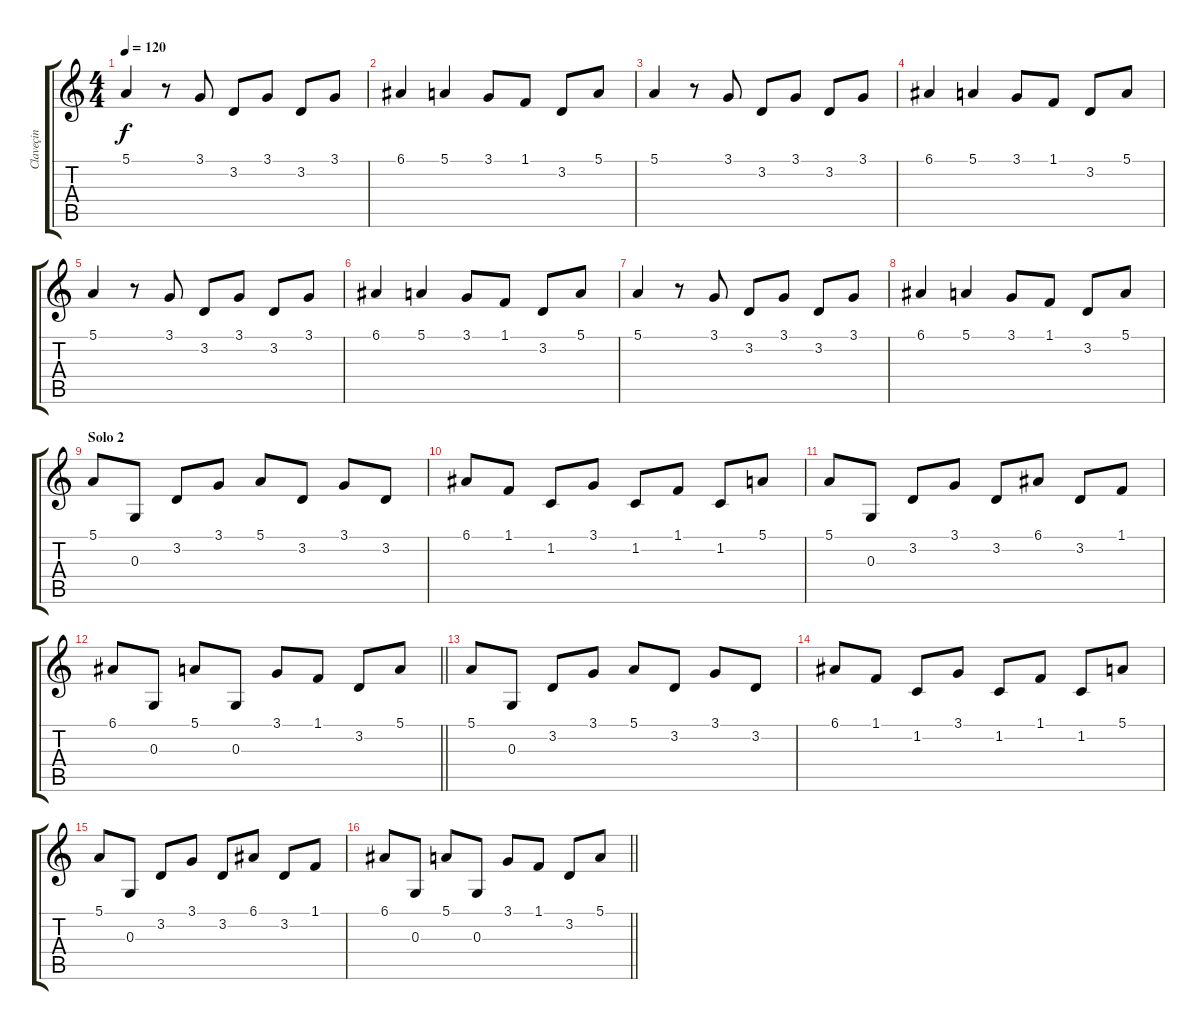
\track ("Claveçin" "Claveçin") {instrument harpsichord}
\staff {score tabs}
\tuning (E4 B3 G3 D3 A2 E2) {hide}
\ts (4 4)
\tempo 120
\clef g2
\ks c
5.1.4{dy f} r.8 3.1.8 3.2.8 3.1.8 3.2.8 3.1.8 |
6.1.4 5.1.4 3.1.8 1.1.8 3.2.8 5.1.8 |
5.1.4 r.8 3.1.8 3.2.8 3.1.8 3.2.8 3.1.8 |
6.1.4 5.1.4 3.1.8 1.1.8 3.2.8 5.1.8 |
5.1.4 r.8 3.1.8 3.2.8 3.1.8 3.2.8 3.1.8 |
6.1.4 5.1.4 3.1.8 1.1.8 3.2.8 5.1.8 |
5.1.4 r.8 3.1.8 3.2.8 3.1.8 3.2.8 3.1.8 |
6.1.4 5.1.4 3.1.8 1.1.8 3.2.8 5.1.8 |
\section ("" "Solo 2")
5.1.8 0.3.8 3.2.8 3.1.8 5.1.8 3.2.8 3.1.8 3.2.8 |
6.1.8 1.1.8 1.2.8 3.1.8 1.2.8 1.1.8 1.2.8 5.1.8 |
5.1.8 0.3.8 3.2.8 3.1.8 3.2.8 6.1.8 3.2.8 1.1.8 |
\barLineRight lightlight
6.1.8 0.3.8 5.1.8 0.3.8 3.1.8 1.1.8 3.2.8 5.1.8 |
5.1.8 0.3.8 3.2.8 3.1.8 5.1.8 3.2.8 3.1.8 3.2.8 |
6.1.8 1.1.8 1.2.8 3.1.8 1.2.8 1.1.8 1.2.8 5.1.8 |
5.1.8 0.3.8 3.2.8 3.1.8 3.2.8 6.1.8 3.2.8 1.1.8 |
\barLineRight lightlight
6.1.8 0.3.8 5.1.8 0.3.8 3.1.8 1.1.8 3.2.8 5.1.8
